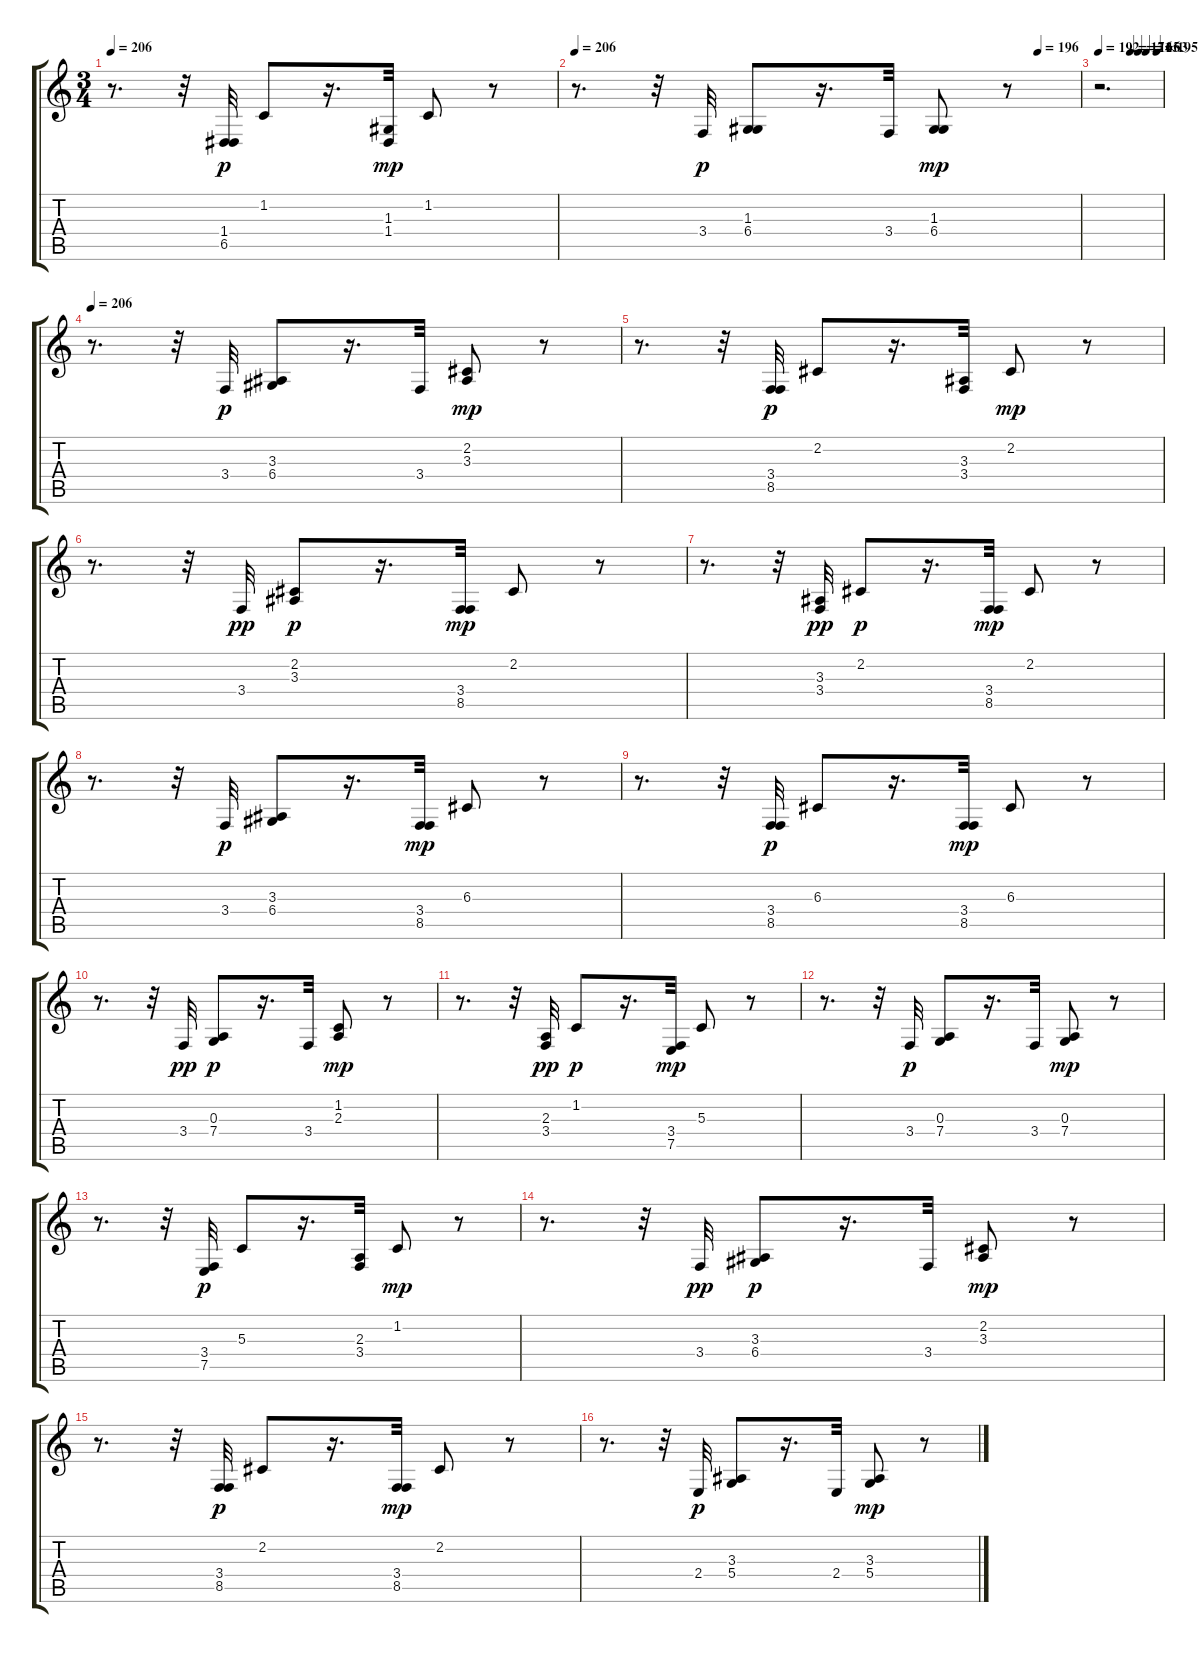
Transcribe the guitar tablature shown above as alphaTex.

\track "" {instrument harpsichord}
\staff {score tabs}
\tuning (E4 B3 G3 D3 A2 E2) {hide}
\ts (3 4)
\tempo 206
\clef g2
\ks c
r.8{d dy mp} r.32 (1.4 6.5).32{dy p} 1.2.8 r.16{d} (1.3 1.4).32{dy mp} 1.2.8 r.8 |
\tempo 206
\tempo (196 0.9166666666666666)
r.8{d} r.32 3.4.32{dy p} (1.3 6.4).8 r.16{d} 3.4.32 (1.3 6.4).8{dy mp} r.8 |
\tempo 192
\tempo (171 0.5)
\tempo (165 0.625)
\tempo (163 0.75)
\tempo (195 0.9166666666666666)
r.2{d} |
\tempo 206
r.8{d} r.32 3.4.32{dy p} (3.3 6.4).8 r.16{d} 3.4.32 (2.2 3.3).8{dy mp} r.8 |
r.8{d} r.32 (3.4 8.5).32{dy p} 2.2.8 r.16{d} (3.3 3.4).32 2.2.8{dy mp} r.8 |
r.8{d} r.32 3.4.32{dy pp} (2.2 3.3).8{dy p} r.16{d} (3.4 8.5).32{dy mp} 2.2.8 r.8 |
r.8{d} r.32 (3.3 3.4).32{dy pp} 2.2.8{dy p} r.16{d} (3.4 8.5).32{dy mp} 2.2.8 r.8 |
r.8{d} r.32 3.4.32{dy p} (3.3 6.4).8 r.16{d} (3.4 8.5).32{dy mp} 6.3.8 r.8 |
r.8{d} r.32 (3.4 8.5).32{dy p} 6.3.8 r.16{d} (3.4 8.5).32{dy mp} 6.3.8 r.8 |
r.8{d} r.32 3.4.32{dy pp} (0.3 7.4).8{dy p} r.16{d} 3.4.32 (1.2 2.3).8{dy mp} r.8 |
r.8{d} r.32 (2.3 3.4).32{dy pp} 1.2.8{dy p} r.16{d} (3.4 7.5).32{dy mp} 5.3.8 r.8 |
r.8{d} r.32 3.4.32{dy p} (0.3 7.4).8 r.16{d} 3.4.32 (0.3 7.4).8{dy mp} r.8 |
r.8{d} r.32 (3.4 7.5).32{dy p} 5.3.8 r.16{d} (2.3 3.4).32 1.2.8{dy mp} r.8 |
r.8{d} r.32 3.4.32{dy pp} (3.3 6.4).8{dy p} r.16{d} 3.4.32 (2.2 3.3).8{dy mp} r.8 |
r.8{d} r.32 (3.4 8.5).32{dy p} 2.2.8 r.16{d} (3.4 8.5).32{dy mp} 2.2.8 r.8 |
r.8{d} r.32 2.4.32{dy p} (3.3 5.4).8 r.16{d} 2.4.32 (3.3 5.4).8{dy mp} r.8
